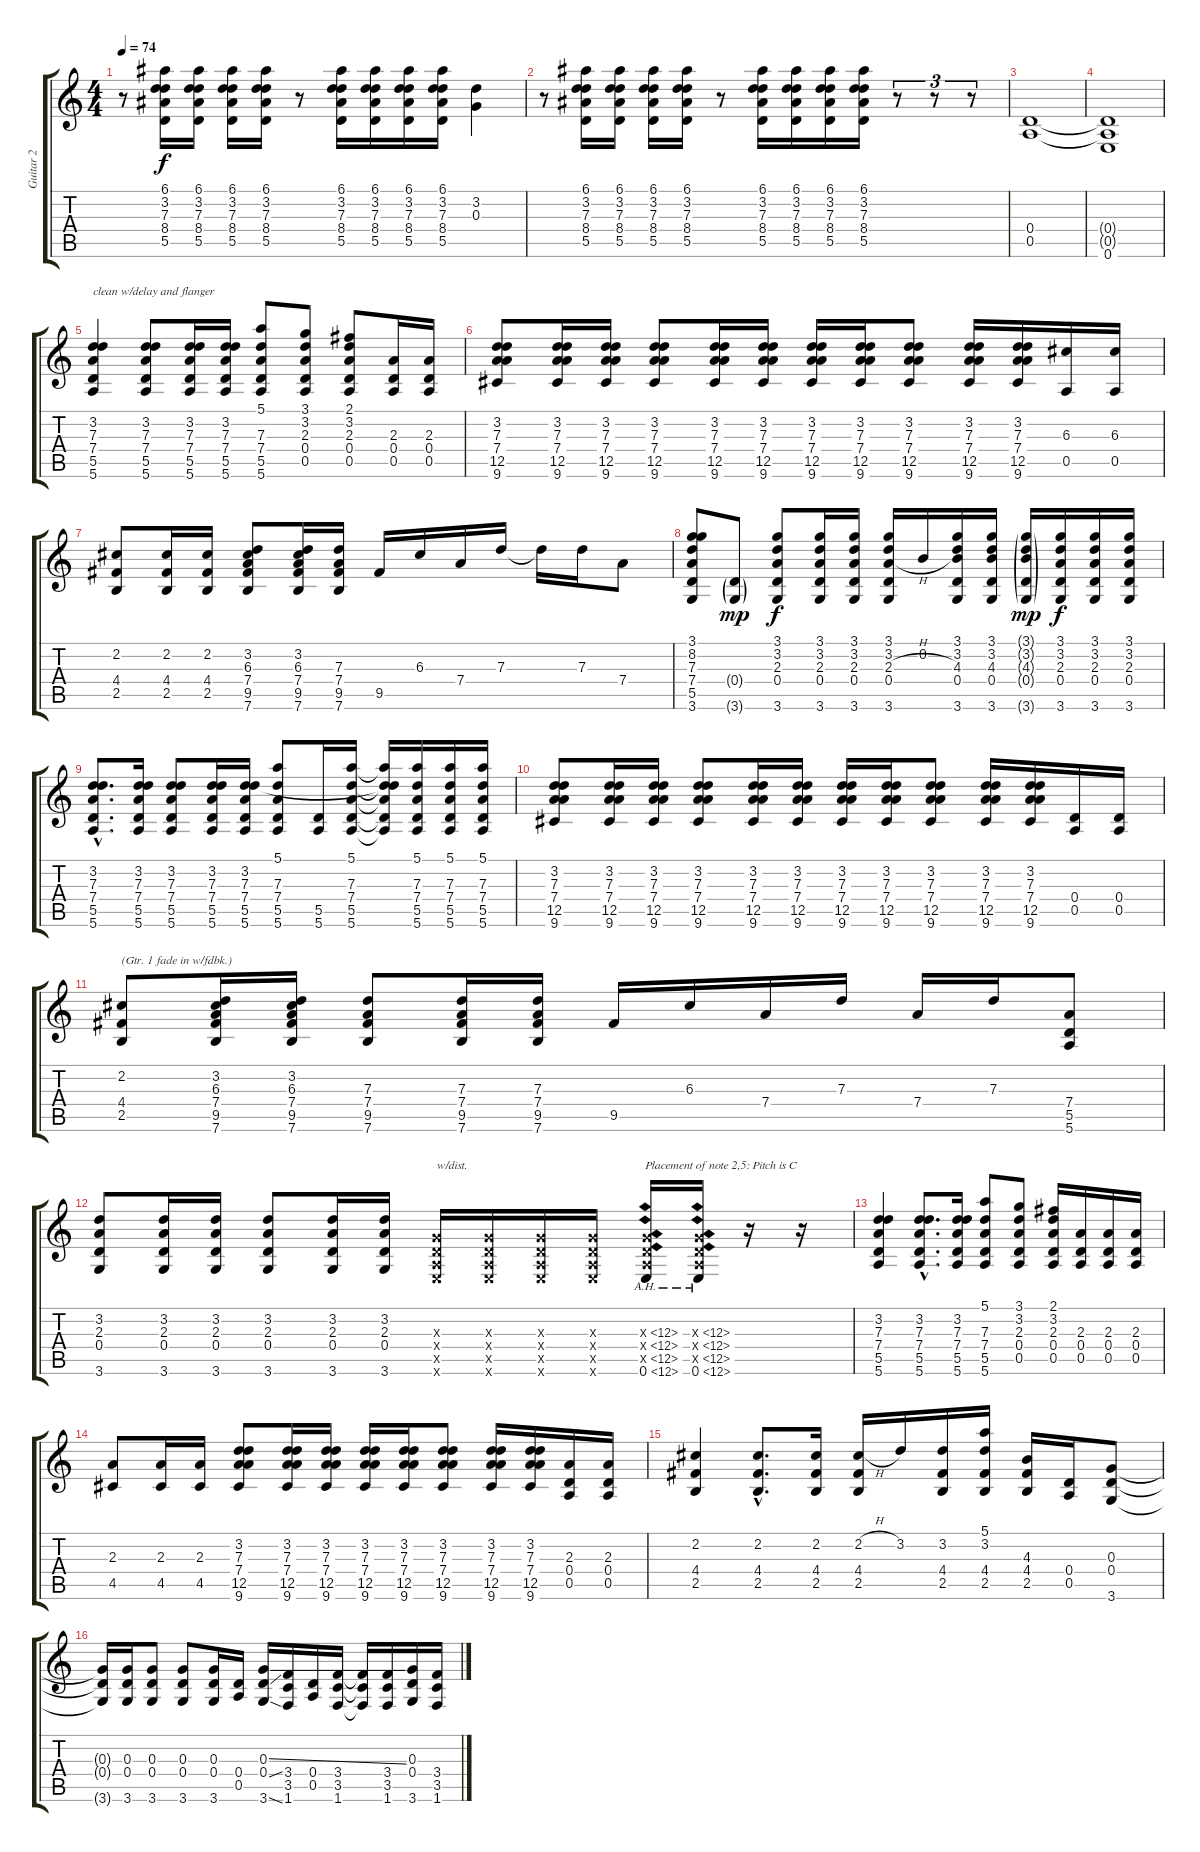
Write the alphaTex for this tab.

\track ("Guitar 2" "Guitar 2") {instrument distortionguitar}
\staff {score tabs}
\tuning (E4 B3 G3 D3 A2 E2) {hide}
\ts (4 4)
\tempo 74
\clef g2
\ks c
r.8{dy f} (6.1 3.2 7.3 8.4 5.5).16 (6.1 3.2 7.3 8.4 5.5).16 (6.1 3.2 7.3 8.4 5.5).16 (6.1 3.2 7.3 8.4 5.5).16 r.8 (6.1 3.2 7.3 8.4 5.5).16 (6.1 3.2 7.3 8.4 5.5).16 (6.1 3.2 7.3 8.4 5.5).16 (6.1 3.2 7.3 8.4 5.5).16 (3.2 0.3).4 |
r.8 (6.1 3.2 7.3 8.4 5.5).16 (6.1 3.2 7.3 8.4 5.5).16 (6.1 3.2 7.3 8.4 5.5).16 (6.1 3.2 7.3 8.4 5.5).16 r.8 (6.1 3.2 7.3 8.4 5.5).16 (6.1 3.2 7.3 8.4 5.5).16 (6.1 3.2 7.3 8.4 5.5).16 (6.1 3.2 7.3 8.4 5.5).16 r.8{tu (3 2)} r.8{tu (3 2)} r.8{tu (3 2)} |
(0.4 0.5).1 |
(0.4{t} 0.5{t} 0.6).1 |
(3.2 7.3 7.4 5.5 5.6).4{txt "clean w/delay and flanger" instrument electricguitarclean} (3.2 7.3 7.4 5.5 5.6).8 (3.2 7.3 7.4 5.5 5.6).16 (3.2 7.3 7.4 5.5 5.6).16 (5.1 7.3 7.4 5.5 5.6).8 (3.1 3.2 2.3 0.4 0.5).8 (2.1 3.2 2.3 0.4 0.5).8 (2.3 0.4 0.5).16 (2.3 0.4 0.5).16 |
(3.2 7.3 7.4 12.5 9.6).8 (3.2 7.3 7.4 12.5 9.6).16 (3.2 7.3 7.4 12.5 9.6).16 (3.2 7.3 7.4 12.5 9.6).8 (3.2 7.3 7.4 12.5 9.6).16 (3.2 7.3 7.4 12.5 9.6).16 (3.2 7.3 7.4 12.5 9.6).16 (3.2 7.3 7.4 12.5 9.6).16 (3.2 7.3 7.4 12.5 9.6).8 (3.2 7.3 7.4 12.5 9.6).16 (3.2 7.3 7.4 12.5 9.6).16 (6.3 0.5).16 (6.3 0.5).16 |
(2.2 4.4 2.5).8 (2.2 4.4 2.5).16 (2.2 4.4 2.5).16 (3.2 6.3 7.4 9.5 7.6).8 (3.2 6.3 7.4 9.5 7.6).16 (7.3 7.4 9.5 7.6).16 9.5.16 6.3.16 7.4.16 7.3.16 7.3{t}.16 7.3.16 7.4.8 |
(3.1 8.2 7.3 7.4 5.5 3.6).8 (0.4{g} 3.6{g}).8{dy mp} (3.1 3.2 2.3 0.4 3.6).8{dy f} (3.1 3.2 2.3 0.4 3.6).16 (3.1 3.2 2.3 0.4 3.6).16 (3.1 3.2 2.3{h} 0.4 3.6).16 0.2.16 (3.1 3.2 4.3 0.4 3.6).16 (3.1 3.2 4.3 0.4 3.6).16 (3.1{g} 3.2{g} 4.3{g} 0.4{g} 3.6{g}).16{dy mp} (3.1 3.2 2.3 0.4 3.6).16{dy f} (3.1 3.2 2.3 0.4 3.6).16 (3.1 3.2 2.3 0.4 3.6).16 |
(3.2{hac} 7.3{hac} 7.4{hac} 5.5{hac} 5.6{hac}).8{d} (3.2 7.3 7.4 5.5 5.6).16 (3.2 7.3 7.4 5.5 5.6).8 (3.2 7.3 7.4 5.5 5.6).16 (3.2 7.3 7.4 5.5 5.6).16 (5.1 7.3 7.4 5.5 5.6).8 (5.5 5.6).16 (5.1 7.3 7.4 5.5 5.6).16 (5.1{t} 3.2{t} 7.3{t} 7.4{t} 5.5{t} 5.6{t}).16 (5.1 7.3 7.4 5.5 5.6).16 (5.1 7.3 7.4 5.5 5.6).16 (5.1 7.3 7.4 5.5 5.6).16 |
(3.2 7.3 7.4 12.5 9.6).8 (3.2 7.3 7.4 12.5 9.6).16 (3.2 7.3 7.4 12.5 9.6).16 (3.2 7.3 7.4 12.5 9.6).8 (3.2 7.3 7.4 12.5 9.6).16 (3.2 7.3 7.4 12.5 9.6).16 (3.2 7.3 7.4 12.5 9.6).16 (3.2 7.3 7.4 12.5 9.6).16 (3.2 7.3 7.4 12.5 9.6).8 (3.2 7.3 7.4 12.5 9.6).16 (3.2 7.3 7.4 12.5 9.6).16 (0.4 0.5).16 (0.4 0.5).16 |
(2.2 4.4 2.5).8{txt "(Gtr. 1 fade in w/fdbk.)"} (3.2 6.3 7.4 9.5 7.6).16 (3.2 6.3 7.4 9.5 7.6).16 (7.3 7.4 9.5 7.6).8 (7.3 7.4 9.5 7.6).16 (7.3 7.4 9.5 7.6).16 9.5.16 6.3.16 7.4.16 7.3.16 7.4.16 7.3.16 (7.4 5.5 5.6).8 |
(3.2 2.3 0.4 3.6).8 (3.2 2.3 0.4 3.6).16 (3.2 2.3 0.4 3.6).16 (3.2 2.3 0.4 3.6).8 (3.2 2.3 0.4 3.6).16 (3.2 2.3 0.4 3.6).16 (0.3{x} 0.4{x} 0.5{x} 0.6{x}).16{txt "w/dist." instrument distortionguitar} (0.3{x} 0.4{x} 0.5{x} 0.6{x}).16 (0.3{x} 0.4{x} 0.5{x} 0.6{x}).16 (0.3{x} 0.4{x} 0.5{x} 0.6{x}).16 (0.3{ah 12 x} 0.4{ah 12 x} 0.5{ah 12 x} 0.6{ah 12}).16{txt "Placement of note 2,5: Pitch is C"} (0.3{ah 12 x} 0.4{ah 12 x} 0.5{ah 12 x} 0.6{ah 12}).16 r.16 r.16 |
(3.2 7.3 7.4 5.5 5.6).4 (3.2{hac} 7.3{hac} 7.4{hac} 5.5{hac} 5.6{hac}).8{d} (3.2 7.3 7.4 5.5 5.6).16 (5.1 7.3 7.4 5.5 5.6).8 (3.1 3.2 2.3 0.4 0.5).8 (2.1 3.2 2.3 0.4 0.5).16 (2.3 0.4 0.5).16 (2.3 0.4 0.5).16 (2.3 0.4 0.5).16 |
(2.3 4.5).8 (2.3 4.5).16 (2.3 4.5).16 (3.2 7.3 7.4 12.5 9.6).8 (3.2 7.3 7.4 12.5 9.6).16 (3.2 7.3 7.4 12.5 9.6).16 (3.2 7.3 7.4 12.5 9.6).16 (3.2 7.3 7.4 12.5 9.6).16 (3.2 7.3 7.4 12.5 9.6).8 (3.2 7.3 7.4 12.5 9.6).16 (3.2 7.3 7.4 12.5 9.6).16 (2.3 0.4 0.5).16 (2.3 0.4 0.5).16 |
(2.2 4.4 2.5).4 (2.2{hac} 4.4{hac} 2.5{hac}).8{d} (2.2 4.4 2.5).16 (2.2{h} 4.4 2.5).16 3.2.16 (3.2 4.4 2.5).16 (5.1 3.2 4.4 2.5).16 (4.3 4.4 2.5).16 (0.4 0.5).16 (0.3 0.4 3.6).8 |
(0.3{t} 0.4{t} 3.6{t}).16 (0.3 0.4 3.6).16 (0.3 0.4 3.6).8 (0.3 0.4 3.6).8 (0.3 0.4 3.6).16 (0.4 0.5).16 (0.3{ss} 0.4{ss} 3.6{ss}).16 (3.4 3.5 1.6).16 (0.4 0.5).16 (3.4 3.5 1.6).16 (3.4{t} 3.5{t} 1.6{t}).16 (3.4 3.5 1.6).16 (0.3 0.4 3.6).16 (3.4 3.5 1.6).16
